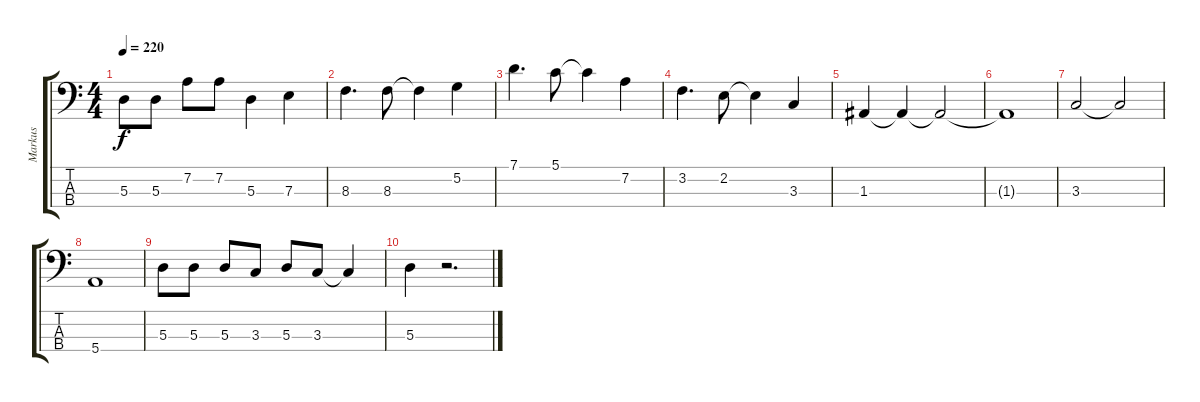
\track ("Markus" "Markus") {instrument electricbassfinger}
\staff {score tabs}
\tuning (G2 D2 A1 E1) {hide}
\ts (4 4)
\tempo 220
\clef f4
\ks c
5.3.8{dy f} 5.3.8 7.2.8 7.2.8 5.3.4 7.3.4 |
8.3.4{d} 8.3.8 8.3{t}.4 5.2.4 |
7.1.4{d} 5.1.8 5.1{t}.4 7.2.4 |
3.2.4{d} 2.2.8 2.2{t}.4 3.3.4 |
1.3.4 1.3{t}.4 1.3{t}.2 |
1.3{t}.1 |
3.3.2 3.3{t}.2 |
5.4.1 |
5.3.8 5.3.8 5.3.8 3.3.8 5.3.8 3.3.8 3.3{t}.4 |
5.3.4 r.2{d}
